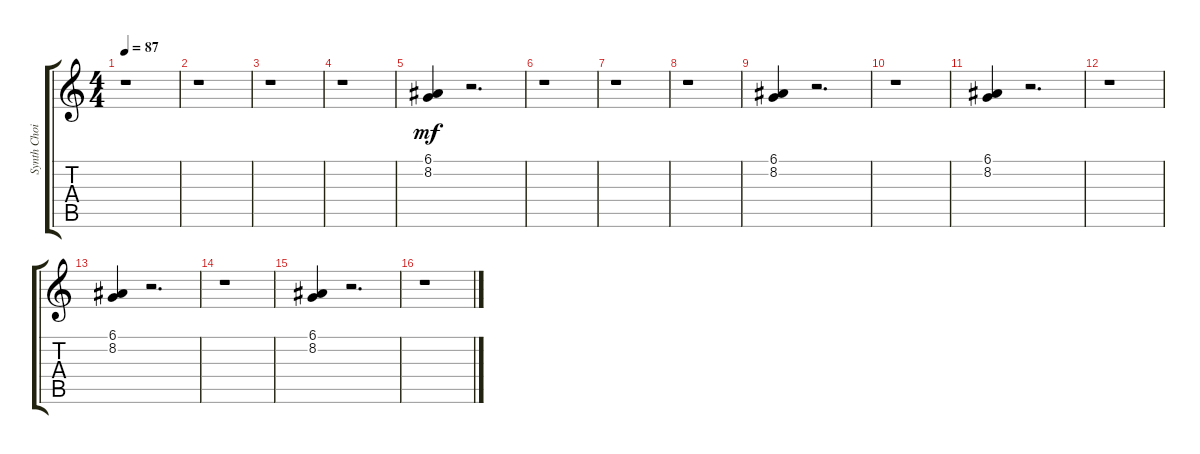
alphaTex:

\track ("Synth Choir" "Synth Choi") {instrument synthvoice}
\staff {score tabs}
\tuning (E4 B3 G3 D3 A2 E2) {hide}
\ts (4 4)
\tempo 87
\clef g2
\ks aminor
r.1{dy mf} |
r.1 |
r.1 |
r.1 |
(6.1 8.2).4 r.2{d} |
r.1 |
r.1 |
r.1 |
(6.1 8.2).4 r.2{d} |
r.1 |
(6.1 8.2).4 r.2{d} |
r.1 |
(6.1 8.2).4 r.2{d} |
r.1 |
(6.1 8.2).4 r.2{d} |
r.1
